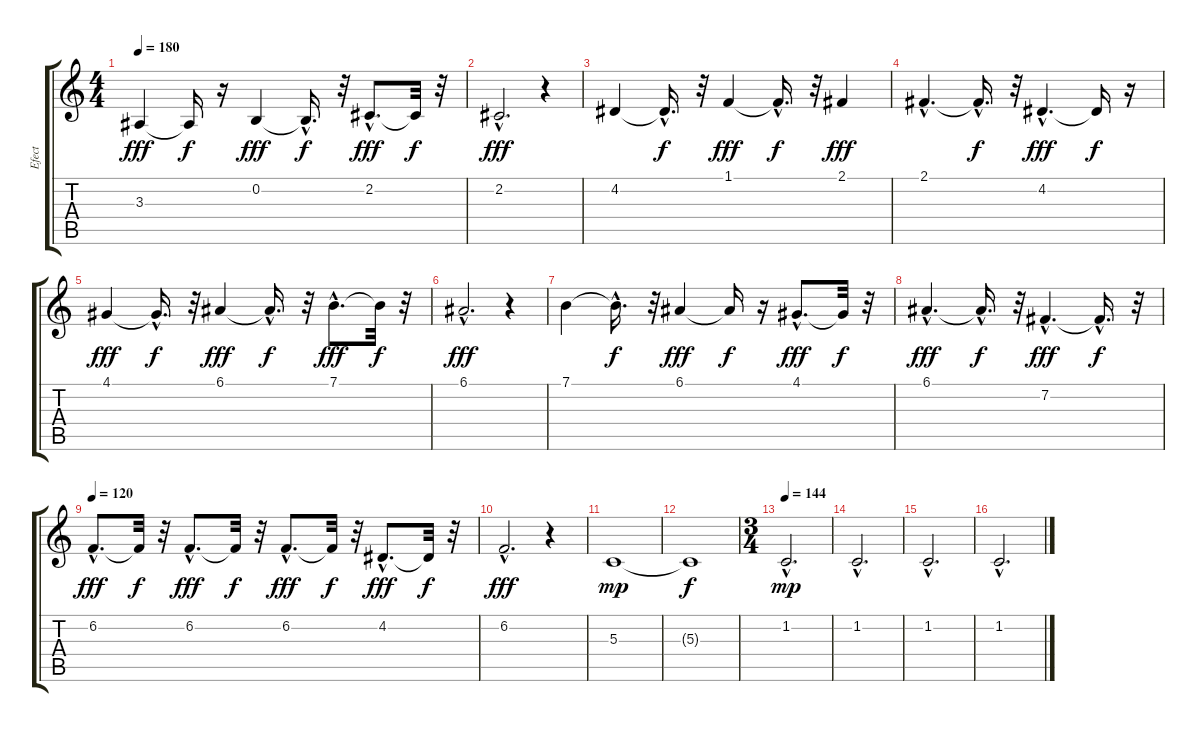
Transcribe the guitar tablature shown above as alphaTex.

\track ("Efect" "Efect") {instrument seashore}
\staff {score tabs}
\tuning (E4 B3 G3 D3 A2 E2) {hide}
\ts (4 4)
\tempo 180
\clef g2
\ks c
3.3.4{dy fff} 3.3{t}.16{dy f} r.16 0.2.4{dy fff} 0.2{hac t}.16{d dy f} r.32 2.2{hac}.8{d dy fff} 2.2{t}.32{dy f} r.32 |
2.2{hac}.2{d dy fff} r.4 |
4.2.4 4.2{hac t}.16{d dy f} r.32 1.1.4{dy fff} 1.1{hac t}.16{d dy f} r.32 2.1.4{dy fff} |
2.1{hac}.4{d} 2.1{hac t}.16{d dy f} r.32 4.2{hac}.4{d dy fff} 4.2{t}.16{dy f} r.16 |
4.1.4{dy fff} 4.1{hac t}.16{d dy f} r.32 6.1.4{dy fff} 6.1{hac t}.16{d dy f} r.32 7.1{hac}.8{d dy fff} 7.1{t}.32{dy f} r.32 |
6.1{hac}.2{d dy fff} r.4 |
7.1.4 7.1{hac t}.16{d dy f} r.32 6.1.4{dy fff} 6.1{t}.16{dy f} r.16 4.1{hac}.8{d dy fff} 4.1{t}.32{dy f} r.32 |
6.1{hac}.4{d dy fff} 6.1{hac t}.16{d dy f} r.32 7.2{hac}.4{d dy fff} 7.2{hac t}.16{d dy f} r.32 |
\tempo 120
6.2{hac}.8{d dy fff} 6.2{t}.32{dy f} r.32 6.2{hac}.8{d dy fff} 6.2{t}.32{dy f} r.32 6.2{hac}.8{d dy fff} 6.2{t}.32{dy f} r.32 4.2{hac}.8{d dy fff} 4.2{t}.32{dy f} r.32 |
6.2{hac}.2{d dy fff} r.4 |
5.3.1{dy mp volume 9 instrument seashore} |
5.3{t}.1{dy f} |
\ts (3 4)
\tempo 144
1.2{hac}.2{d dy mp} |
1.2{hac}.2{d} |
1.2{hac}.2{d} |
1.2{hac}.2{d}
